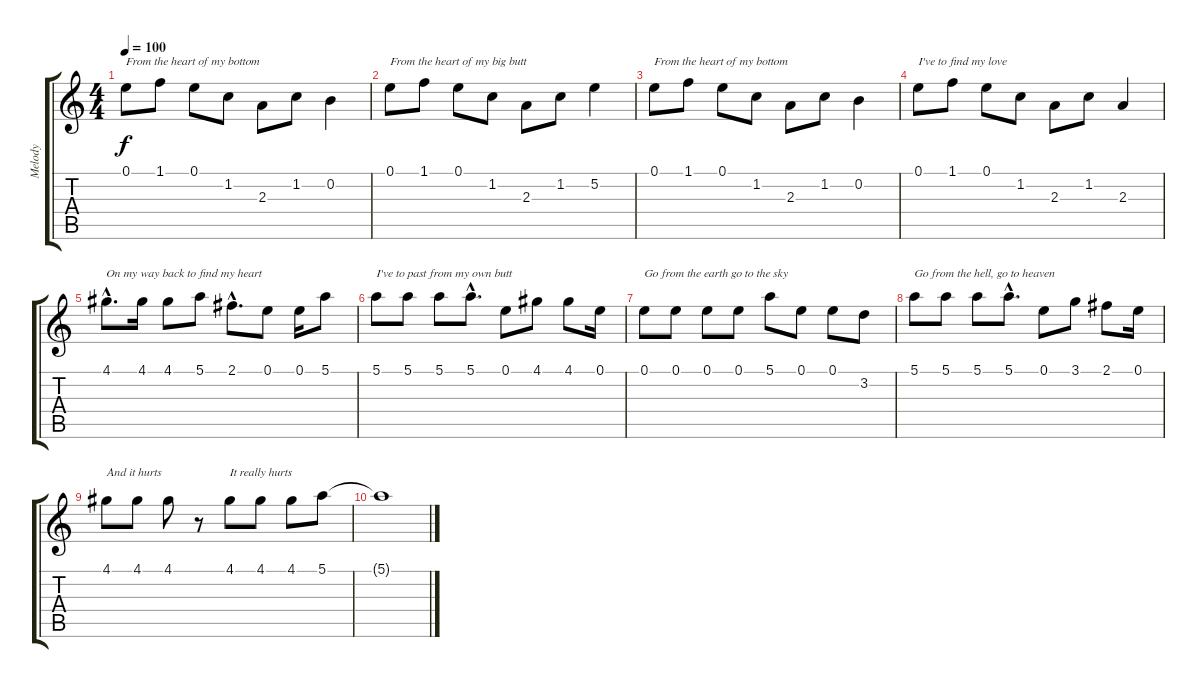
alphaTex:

\track ("Melody" "Melody") {instrument electricguitarclean}
\staff {score tabs}
\tuning (E4 B3 G3 D3 A2 E2) {hide}
\ts (4 4)
\tempo 100
\clef g2
\ks c
0.1.8{txt "From the heart of my bottom" dy f} 1.1.8 0.1.8 1.2.8 2.3.8 1.2.8 0.2.4 |
0.1.8{txt "From the heart of my big butt"} 1.1.8 0.1.8 1.2.8 2.3.8 1.2.8 5.2.4 |
0.1.8{txt "From the heart of my bottom"} 1.1.8 0.1.8 1.2.8 2.3.8 1.2.8 0.2.4 |
0.1.8{txt "I've to find my love"} 1.1.8 0.1.8 1.2.8 2.3.8 1.2.8 2.3.4 |
4.1{hac}.8{d txt "On my way back to find my heart"} 4.1.16 4.1.8 5.1.8 2.1{hac}.8{d} 0.1.8 0.1.16 5.1.8 |
5.1.8{txt "I've to past from my own butt"} 5.1.8 5.1.8 5.1{hac}.8{d} 0.1.8 4.1.8 4.1.8 0.1.16 |
0.1.8{txt "Go from the earth go to the sky"} 0.1.8 0.1.8 0.1.8 5.1.8 0.1.8 0.1.8 3.2.8 |
5.1.8{txt "Go from the hell, go to heaven"} 5.1.8 5.1.8 5.1{hac}.8{d} 0.1.8 3.1.8 2.1.8 0.1.16 |
4.1.8{txt "And it hurts"} 4.1.8 4.1.8 r.8 4.1.8{txt "It really hurts"} 4.1.8 4.1.8 5.1.8 |
5.1{t}.1
